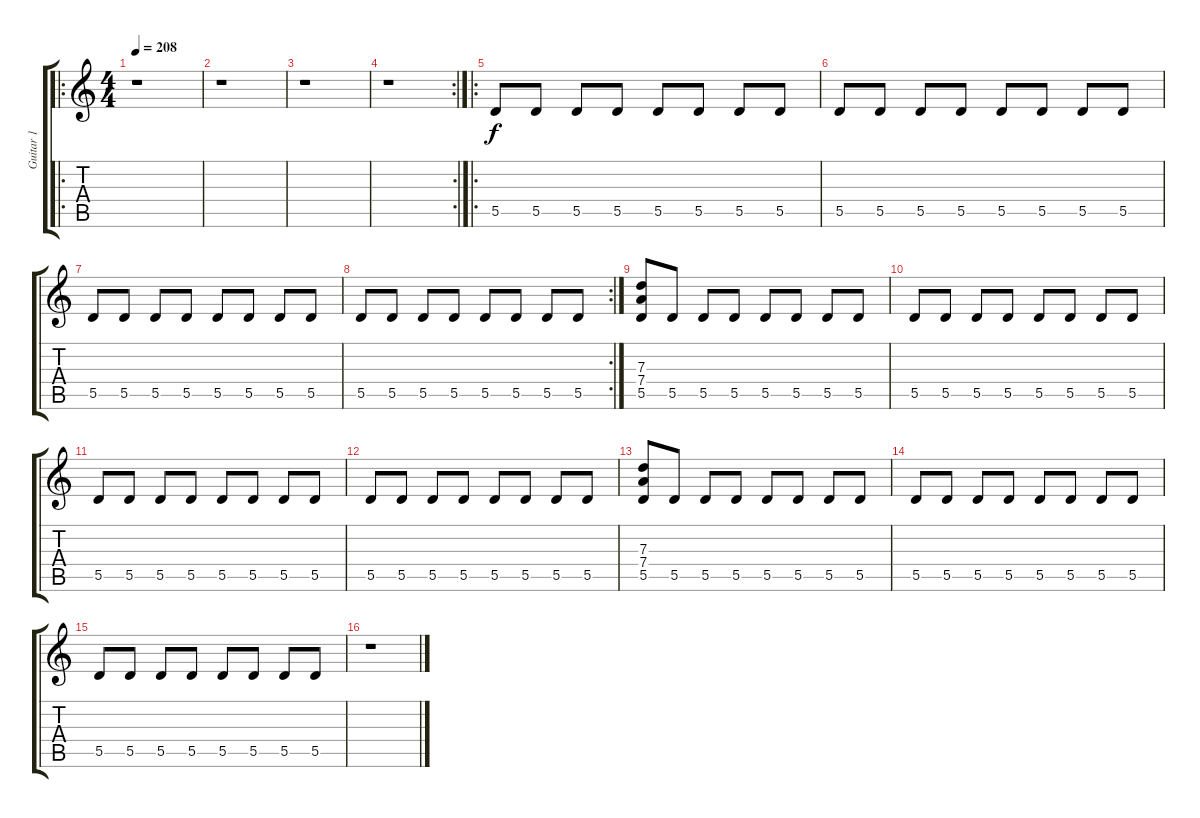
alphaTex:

\track ("Guitar 1" "Guitar 1") {instrument distortionguitar}
\staff {score tabs}
\tuning (E4 B3 G3 D3 A2 E2) {hide}
\ro
\ts (4 4)
\tempo 208
\clef g2
\ks c
r.1{dy f instrument distortionguitar} |
r.1 |
r.1 |
\rc 2
r.1 |
\ro
5.5.8 5.5.8 5.5.8 5.5.8 5.5.8 5.5.8 5.5.8 5.5.8 |
5.5.8 5.5.8 5.5.8 5.5.8 5.5.8 5.5.8 5.5.8 5.5.8 |
5.5.8 5.5.8 5.5.8 5.5.8 5.5.8 5.5.8 5.5.8 5.5.8 |
\rc 2
5.5.8 5.5.8 5.5.8 5.5.8 5.5.8 5.5.8 5.5.8 5.5.8 |
(7.3 7.4 5.5).8 5.5.8 5.5.8 5.5.8 5.5.8 5.5.8 5.5.8 5.5.8 |
5.5.8 5.5.8 5.5.8 5.5.8 5.5.8 5.5.8 5.5.8 5.5.8 |
5.5.8 5.5.8 5.5.8 5.5.8 5.5.8 5.5.8 5.5.8 5.5.8 |
5.5.8 5.5.8 5.5.8 5.5.8 5.5.8 5.5.8 5.5.8 5.5.8 |
(7.3 7.4 5.5).8 5.5.8 5.5.8 5.5.8 5.5.8 5.5.8 5.5.8 5.5.8 |
5.5.8 5.5.8 5.5.8 5.5.8 5.5.8 5.5.8 5.5.8 5.5.8 |
5.5.8 5.5.8 5.5.8 5.5.8 5.5.8 5.5.8 5.5.8 5.5.8 |
r.1
